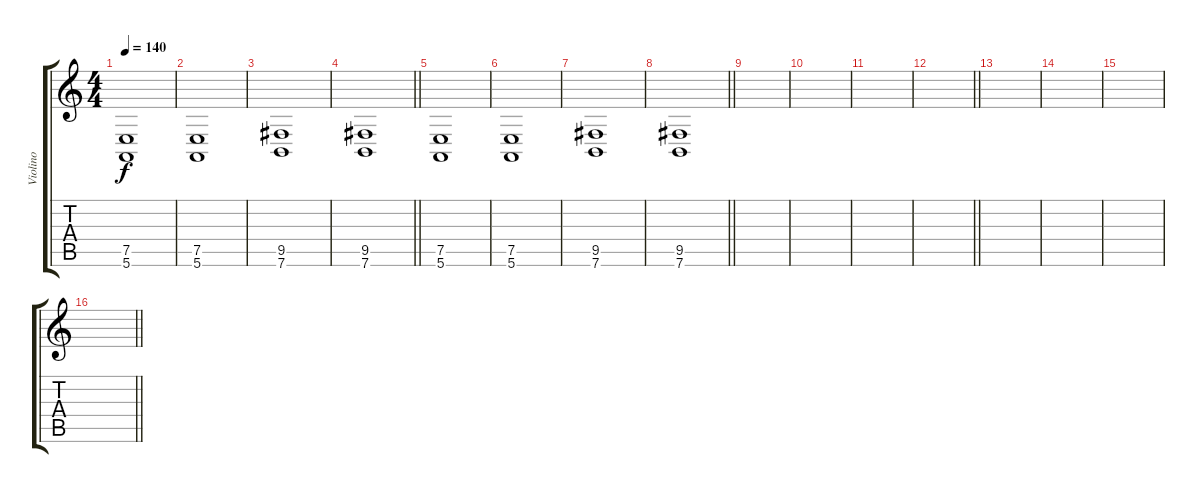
\track ("Violino" "Violino") {instrument violin}
\staff {score tabs}
\tuning (E4 B3 G3 D3 A2 E2) {hide}
\ts (4 4)
\tempo 140
\clef g2
\ks c
(7.5 5.6).1{dy f} |
(7.5 5.6).1 |
(9.5 7.6).1 |
\barLineRight lightlight
(9.5 7.6).1 |
(7.5 5.6).1 |
(7.5 5.6).1 |
(9.5 7.6).1 |
\barLineRight lightlight
(9.5 7.6).1 |
|
|
|
\barLineRight lightlight
|
|
|
|
\barLineRight lightlight
